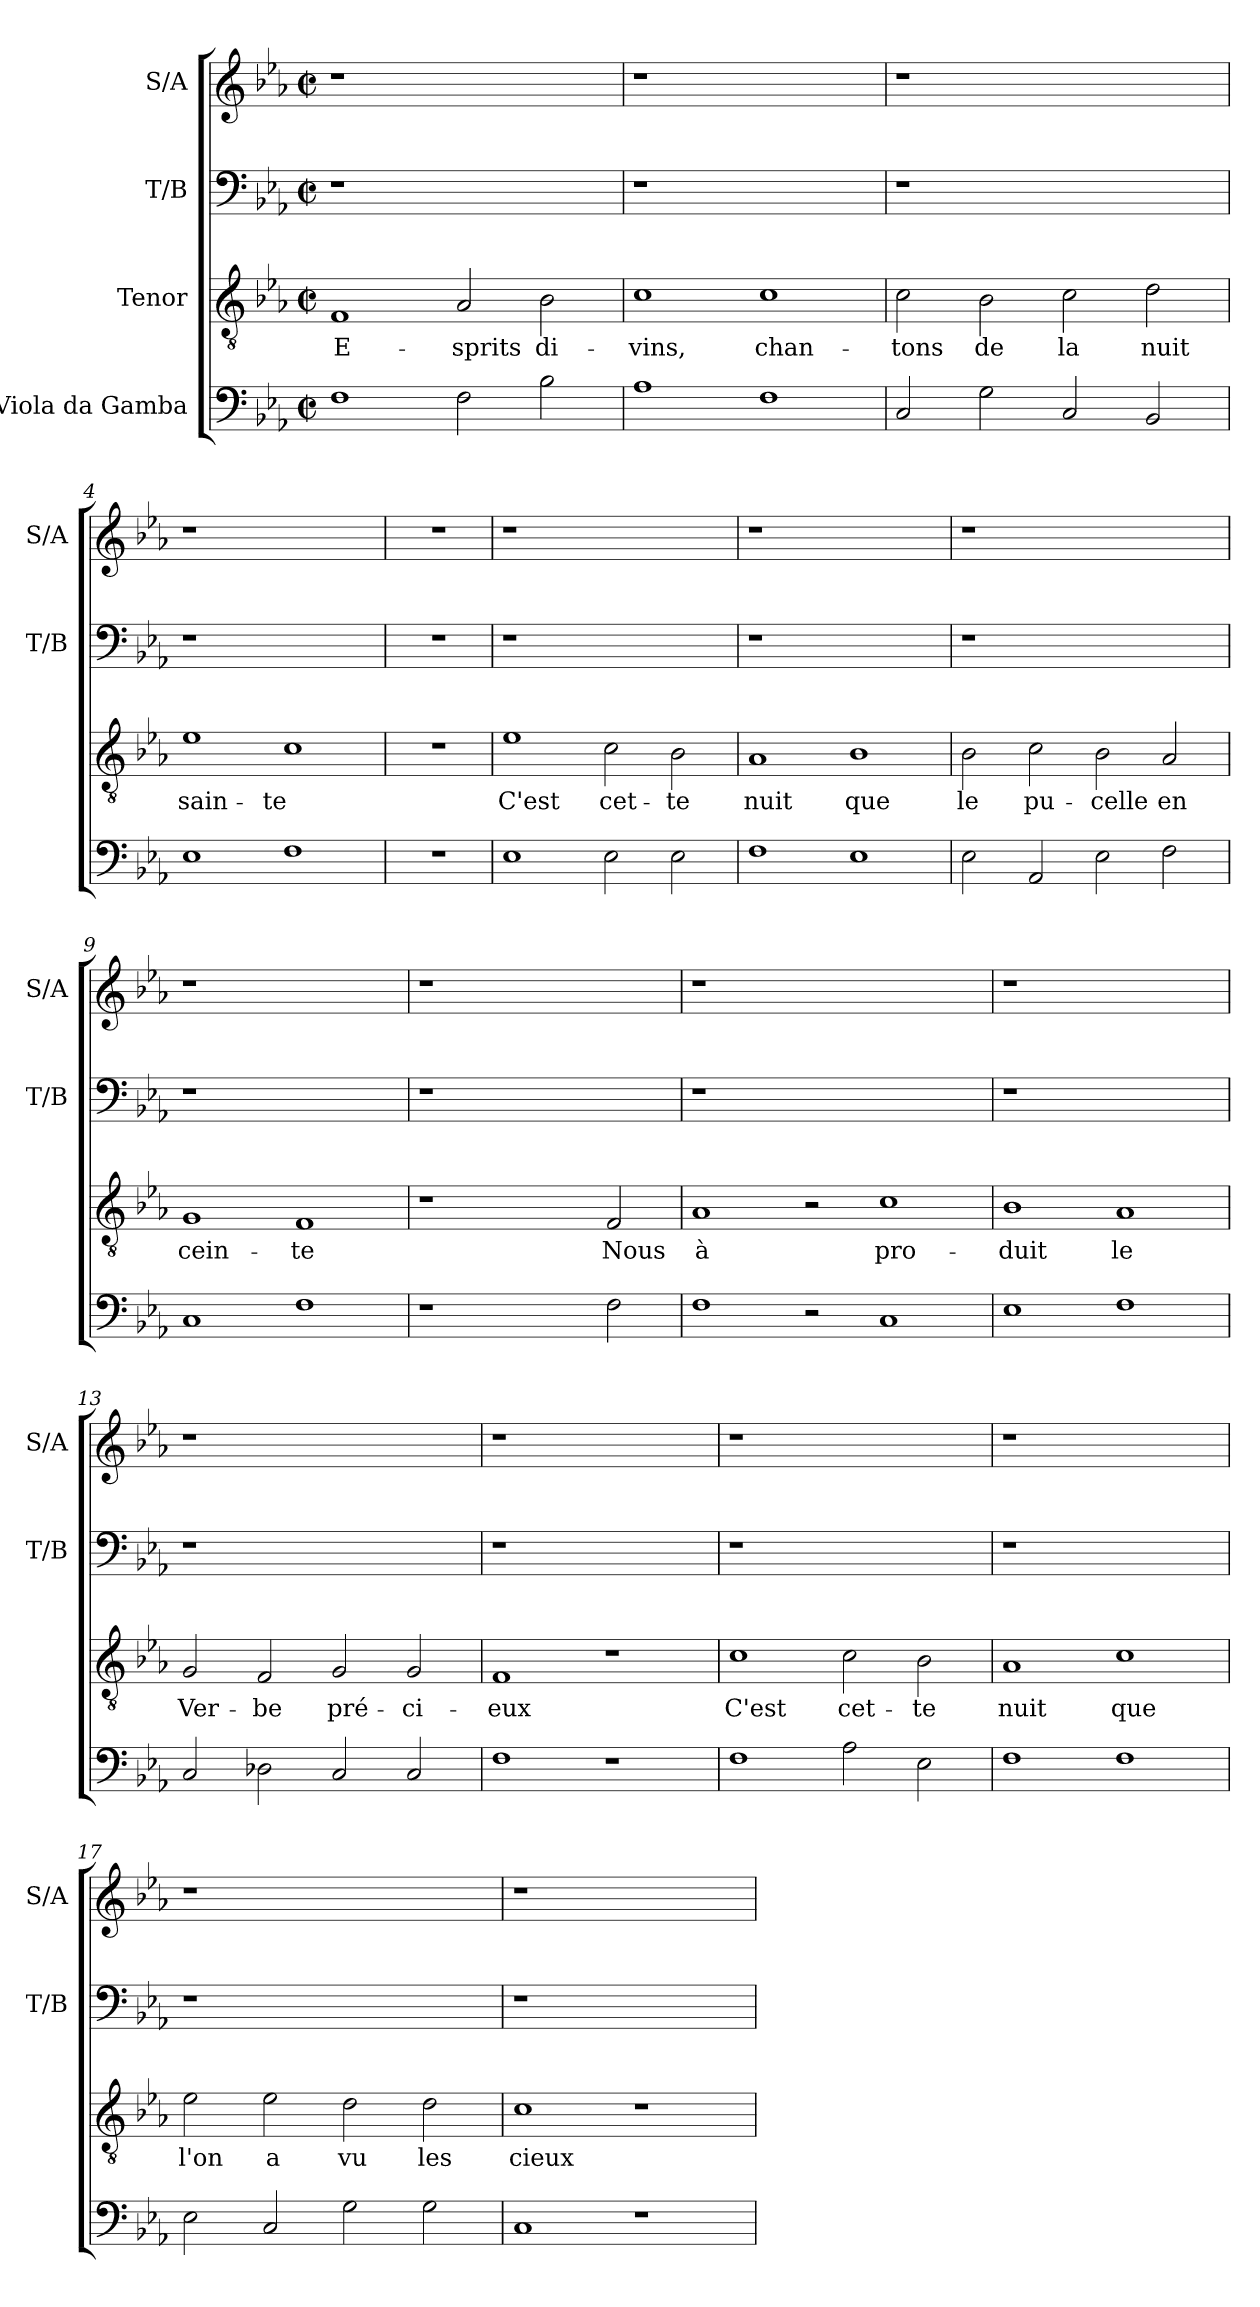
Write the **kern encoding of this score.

**kern	**kern	**text	**kern	**kern
*part4	*part3	*part3	*part2	*part1
*staff4	*staff3	*staff3	*staff2	*staff1
*I"Viola da Gamba	*I"Tenor	*	*I"T/B	*I"S/A
*	*	*	*I'T/B	*I'S/A
*clefF4	*clefGv2	*	*clefF4	*clefG2
*k[b-e-a-]	*k[b-e-a-]	*	*k[b-e-a-]	*k[b-e-a-]
*c:	*c:	*	*c:	*c:
*M2/2	*M2/2	*	*M2/2	*M2/2
*met(c|)	*met(c|)	*	*met(c|)	*met(c|)
=1	=1	=1	=1	=1
!	!	!LO:LY:b	!	!
1F	1F	E-	1r	1r
!	!	!LO:LY:b	!	!
2F\	2A-/	-sprits	1ryy	1ryy
!	!	!LO:LY:b	!	!
2B-\	2B-\	di-	.	.
=2	=2	=2	=2	=2
!	!	!LO:LY:b	!	!
1A-	1c	-vins,	1r	1r
!	!	!LO:LY:b	!	!
1F	1c	chan-	1ryy	1ryy
=3	=3	=3	=3	=3
!	!	!LO:LY:b	!	!
2C/	2c\	-tons	1r	1r
!	!	!LO:LY:b	!	!
2G\	2B-\	de	.	.
!	!	!LO:LY:b	!	!
2C/	2c\	la	1ryy	1ryy
!	!	!LO:LY:b	!	!
2BB-/	2d\	nuit	.	.
=4	=4	=4	=4	=4
!	!	!LO:LY:b	!	!
1E-	1e-	sain-	1r	1r
!	!	!LO:LY:b	!	!
1F	1c	-te	1ryy	1ryy
=5	=5	=5	=5	=5
1r	1r	.	1r	1r
!!LO:LB:g=z
=6	=6	=6	=6	=6
!	!	!LO:LY:b	!	!
1E-	1e-	C'est	1r	1r
!	!	!LO:LY:b	!	!
2E-\	2c\	cet-	1ryy	1ryy
!	!	!LO:LY:b	!	!
2E-\	2B-\	-te	.	.
=7	=7	=7	=7	=7
!	!	!LO:LY:b	!	!
1F	1A-	nuit	1r	1r
!	!	!LO:LY:b	!	!
1E-	1B-	que	1ryy	1ryy
=8	=8	=8	=8	=8
!	!	!LO:LY:b	!	!
2E-\	2B-\	le	1r	1r
!	!	!LO:LY:b	!	!
2AA-/	2c\	pu-	.	.
!	!	!LO:LY:b	!	!
2E-\	2B-\	-celle	1ryy	1ryy
!	!	!LO:LY:b	!	!
2F\	2A-/	en	.	.
=9	=9	=9	=9	=9
!	!	!LO:LY:b	!	!
1C	1G	cein-	1r	1r
!	!	!LO:LY:b	!	!
1F	1F	-te	1ryy	1ryy
!!LO:LB:g=z
=10	=10	=10	=10	=10
1r	1r	.	1r	1r
2ryy	2ryy	.	1ryy	1ryy
!	!	!LO:LY:b	!	!
2F\	2F/	Nous	.	.
=11	=11	=11	=11	=11
!	!	!LO:LY:b	!	!
1F	1A-	à	1r	1r
2r	2r	.	1.ryy	1.ryy
!	!	!LO:LY:b	!	!
1C	1c	pro-	.	.
=12	=12	=12	=12	=12
!	!	!LO:LY:b	!	!
1E-	1B-	-duit	1r	1r
!	!	!LO:LY:b	!	!
1F	1A-	le	1ryy	1ryy
=13	=13	=13	=13	=13
!	!	!LO:LY:b	!	!
2C/	2G/	Ver-	1r	1r
!	!	!LO:LY:b	!	!
2D-X\	2F/	-be	.	.
!	!	!LO:LY:b	!	!
2C/	2G/	pré-	1ryy	1ryy
!	!	!LO:LY:b	!	!
2C/	2G/	-ci-	.	.
=14	=14	=14	=14	=14
!	!	!LO:LY:b	!	!
1F	1F	-eux	1r	1r
1r	1r	.	1ryy	1ryy
!!LO:LB:g=z
=15	=15	=15	=15	=15
!	!	!LO:LY:b	!	!
1F	1c	C'est	1r	1r
!	!	!LO:LY:b	!	!
2A-\	2c\	cet-	1ryy	1ryy
!	!	!LO:LY:b	!	!
2E-\	2B-\	-te	.	.
=16	=16	=16	=16	=16
!	!	!LO:LY:b	!	!
1F	1A-	nuit	1r	1r
!	!	!LO:LY:b	!	!
1F	1c	que	1ryy	1ryy
=17	=17	=17	=17	=17
!	!	!LO:LY:b	!	!
2E-\	2e-\	l'on	1r	1r
!	!	!LO:LY:b	!	!
2C/	2e-\	a	.	.
!	!	!LO:LY:b	!	!
2G\	2d\	vu	1ryy	1ryy
!	!	!LO:LY:b	!	!
2G\	2d\	les	.	.
=18	=18	=18	=18	=18
!	!	!LO:LY:b	!	!
1C	1c	cieux	1r	1r
1r	1r	.	1ryy	1ryy
=	=	=	=	=
*-	*-	*-	*-	*-
